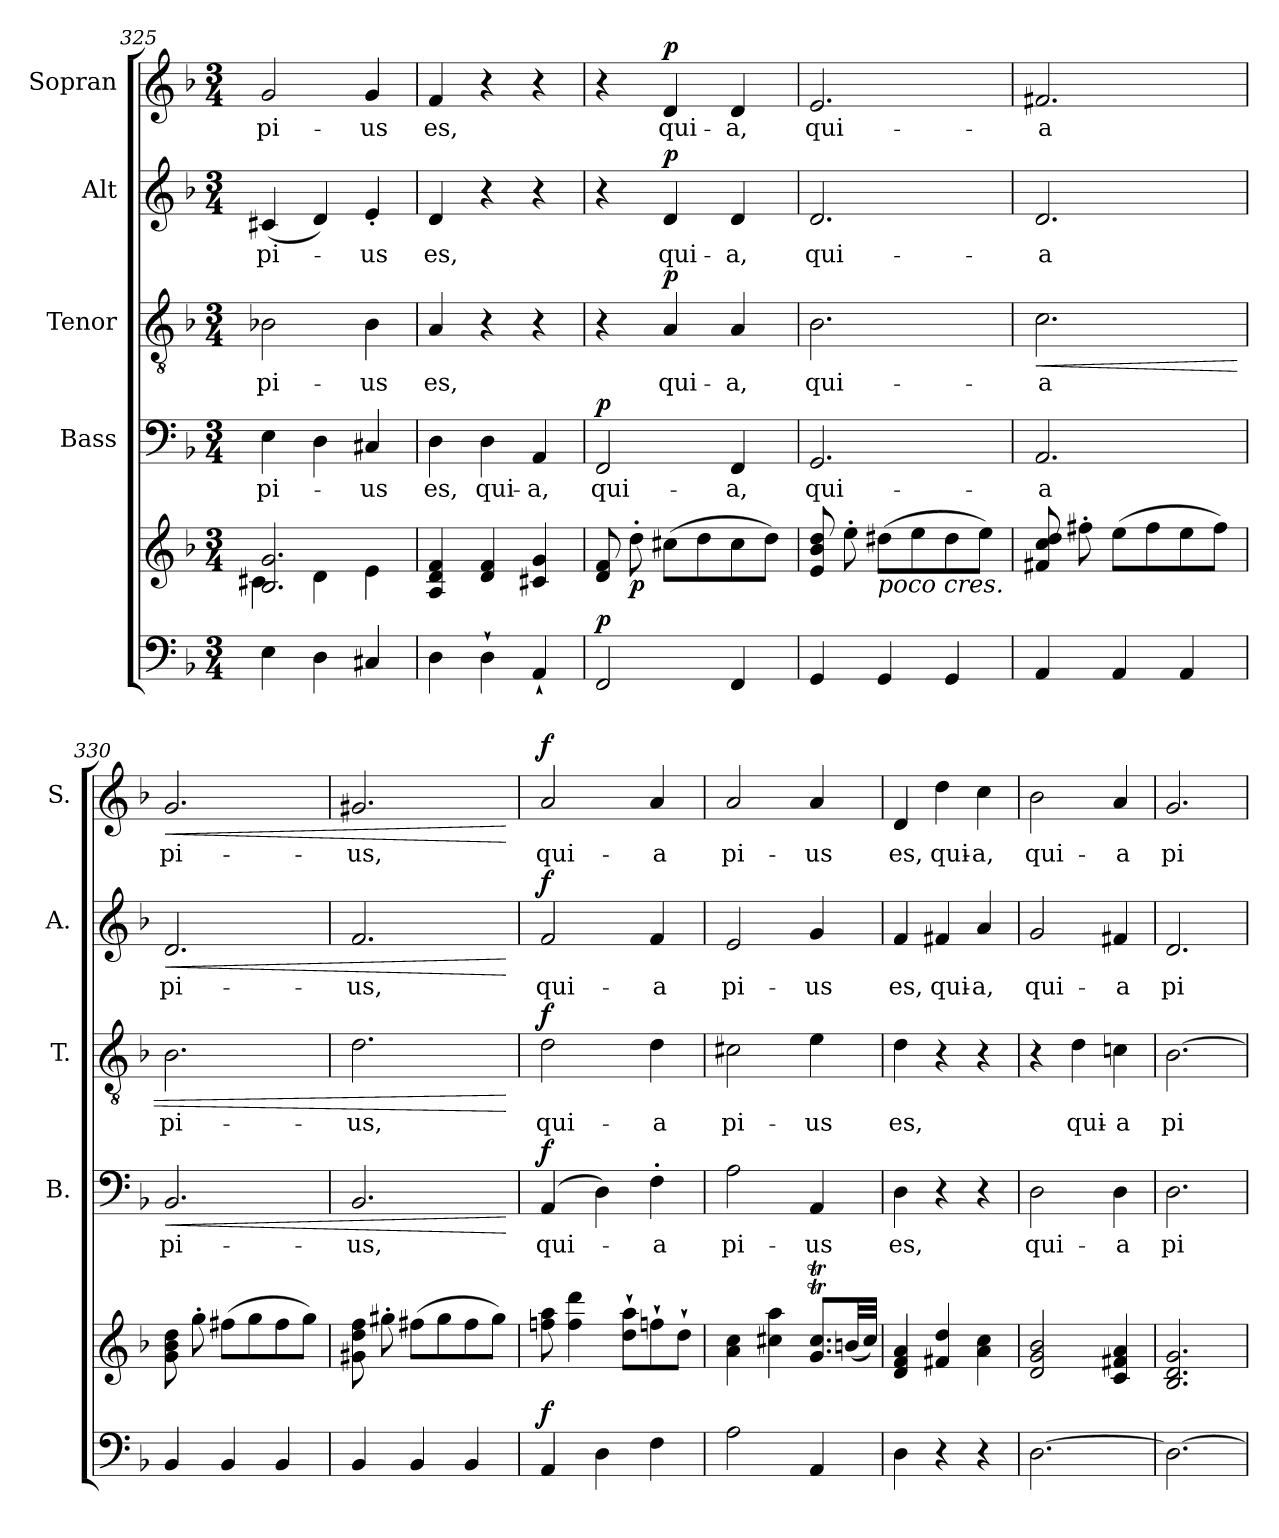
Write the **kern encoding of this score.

**kern	**kern	**dynam	**kern	**text	**dynam	**kern	**text	**dynam	**kern	**text	**dynam	**kern	**text	**dynam
*part5	*part5	*part5	*part4	*part4	*part4	*part3	*part3	*part3	*part2	*part2	*part2	*part1	*part1	*part1
*staff6	*staff5	*staff5/6	*staff4	*staff4	*staff4	*staff3	*staff3	*staff3	*staff2	*staff2	*staff2	*staff1	*staff1	*staff1
*	*	*	*I"Bass	*	*	*I"Tenor	*	*	*I"Alt	*	*	*I"Sopran	*	*
*	*	*	*I'B.	*	*	*I'T.	*	*	*I'A.	*	*	*I'S.	*	*
!!LO:PB:g=z
*clefF4	*clefG2	*	*clefF4	*	*	*clefGv2	*	*	*clefG2	*	*	*clefG2	*	*
*k[b-]	*k[b-]	*	*k[b-]	*	*	*k[b-]	*	*	*k[b-]	*	*	*k[b-]	*	*
*F:	*F:	*	*F:	*	*	*F:	*	*	*F:	*	*	*F:	*	*
*M3/4	*M3/4	*	*M3/4	*	*	*M3/4	*	*	*M3/4	*	*	*M3/4	*	*
=325	=325	=325	=325	=325	=325	=325	=325	=325	=325	=325	=325	=325	=325	=325
*	*^	*	*	*	*	*	*	*	*	*	*	*	*	*
!	!	!	!	!	!LO:LY:b	!	!	!LO:LY:b	!	!	!LO:LY:b	!	!	!LO:LY:b	!
4E\	2.B-/ 2.g/	4c#X\	.	4E\	pi-	.	2B-X\	pi-	.	(<4c#X/	pi-	.	2g/	pi-	.
4D\	.	4d\	.	4D\	.	.	.	.	.	4d/)	.	.	.	.	.
!	!	!	!	!	!LO:LY:b	!	!	!LO:LY:b	!	!	!LO:LY:b	!	!	!LO:LY:b	!
4C#X/	.	4e\	.	4C#X/	-us	.	4B-\	-us	.	4e'</	-us	.	4g/	-us	.
=326	=326	=326	=326	=326	=326	=326	=326	=326	=326	=326	=326	=326	=326	=326	=326
!	!	!	!	!	!LO:LY:b	!	!	!LO:LY:b	!	!	!LO:LY:b	!	!	!LO:LY:b	!
*	*v	*v	*	*	*	*	*	*	*	*	*	*	*	*	*
4D\	4A/ 4d/ 4f/	.	4D\	es,	.	4A/	es,	.	4d/	es,	.	4f/	es,	.
!	!	!	!	!LO:LY:b	!	!	!	!	!	!	!	!	!	!
4D`>\	4d/ 4f/	.	4D\	qui-	.	4r	.	.	4r	.	.	4r	.	.
!	!	!	!	!LO:LY:b	!	!	!	!	!	!	!	!	!	!
4AA`</	4c#X/ 4g/	.	4AA/	-a,	.	4r	.	.	4r	.	.	4r	.	.
=327	=327	=327	=327	=327	=327	=327	=327	=327	=327	=327	=327	=327	=327	=327
!	!	!LO:DY:a=2	!	!LO:LY:b	!LO:DY:a	!	!	!	!	!	!	!	!	!
2FF/	8d/ 8f/	p	2FF/	qui-	p	4r	.	.	4r	.	.	4r	.	.
!	!	!LO:DY:b	!	!	!	!	!	!	!	!	!	!	!	!
.	8dd'>\	p	.	.	.	.	.	.	.	.	.	.	.	.
!	!	!	!	!	!	!	!LO:LY:b	!LO:DY:a	!	!LO:LY:b	!LO:DY:a	!	!LO:LY:b	!LO:DY:a
.	(>8cc#X\L	.	.	.	.	4A/	qui-	p	4d/	qui-	p	4d/	qui-	p
.	8dd\	.	.	.	.	.	.	.	.	.	.	.	.	.
!	!	!	!	!LO:LY:b	!	!	!LO:LY:b	!	!	!LO:LY:b	!	!	!LO:LY:b	!
4FF/	8cc#\	.	4FF/	-a,	.	4A/	-a,	.	4d/	-a,	.	4d/	-a,	.
.	8dd\J)	.	.	.	.	.	.	.	.	.	.	.	.	.
=328	=328	=328	=328	=328	=328	=328	=328	=328	=328	=328	=328	=328	=328	=328
!	!	!	!	!LO:LY:b	!	!	!LO:LY:b	!	!	!LO:LY:b	!	!	!LO:LY:b	!
4GG/	8e/ 8b-/ 8dd/	.	2.GG/	qui-	.	2.B-\	qui-	.	2.d/	qui-	.	2.e/	qui-	.
.	8ee'>\	.	.	.	.	.	.	.	.	.	.	.	.	.
!	!LO:TX:b:i:t=poco cres.	!	!	!	!	!	!	!	!	!	!	!	!	!
4GG/	(>8dd#X\L	.	.	.	.	.	.	.	.	.	.	.	.	.
.	8ee\	.	.	.	.	.	.	.	.	.	.	.	.	.
4GG/	8dd#\	.	.	.	.	.	.	.	.	.	.	.	.	.
.	8ee\J)	.	.	.	.	.	.	.	.	.	.	.	.	.
=329	=329	=329	=329	=329	=329	=329	=329	=329	=329	=329	=329	=329	=329	=329
!	!	!	!	!LO:LY:b	!	!	!LO:LY:b	!LO:HP:b	!	!LO:LY:b	!	!	!LO:LY:b	!
4AA/	8f#X/ 8cc/ 8dd/	.	2.AA/	-a	.	2.c\	-a	<	2.d/	-a	.	2.f#X/	-a	.
.	8ff#X'>\	.	.	.	.	.	.	.	.	.	.	.	.	.
4AA/	(>8ee\L	.	.	.	.	.	.	.	.	.	.	.	.	.
.	8ff#\	.	.	.	.	.	.	.	.	.	.	.	.	.
4AA/	8ee\	.	.	.	.	.	.	.	.	.	.	.	.	.
.	8ff#\J)	.	.	.	.	.	.	.	.	.	.	.	.	.
=330	=330	=330	=330	=330	=330	=330	=330	=330	=330	=330	=330	=330	=330	=330
!	!	!	!	!LO:LY:b	!LO:HP:b	!	!LO:LY:b	!	!	!LO:LY:b	!LO:HP:b	!	!LO:LY:b	!LO:HP:b
4BB-/	8g\ 8b-\ 8dd\	.	2.BB-/	pi-	<	2.B-\	pi-	.	2.d/	pi-	<	2.g/	pi-	<
.	8gg'>\	.	.	.	.	.	.	.	.	.	.	.	.	.
4BB-/	(>8ff#X\L	.	.	.	.	.	.	.	.	.	.	.	.	.
.	8gg\	.	.	.	.	.	.	.	.	.	.	.	.	.
4BB-/	8ff#\	.	.	.	.	.	.	.	.	.	.	.	.	.
.	8gg\J)	.	.	.	.	.	.	.	.	.	.	.	.	.
!!LO:LB:g=z
=331	=331	=331	=331	=331	=331	=331	=331	=331	=331	=331	=331	=331	=331	=331
!	!	!	!	!LO:LY:b	!	!	!LO:LY:b	!	!	!LO:LY:b	!	!	!LO:LY:b	!
4BB-/	8g#X\ 8dd\ 8ff\	.	2.BB-/	-us,	.	2.d\	-us,	.	2.f/	-us,	.	2.g#X/	-us,	.
.	8gg#X'>\	.	.	.	.	.	.	.	.	.	.	.	.	.
4BB-/	(>8ff#X\L	.	.	.	.	.	.	.	.	.	.	.	.	.
.	8gg#\	.	.	.	.	.	.	.	.	.	.	.	.	.
4BB-/	8ff#\	.	.	.	.	.	.	.	.	.	.	.	.	.
.	8gg#\J)	.	.	.	.	.	.	.	.	.	.	.	.	.
.	.	.	.	.	[	.	.	[	.	.	[	.	.	[
=332	=332	=332	=332	=332	=332	=332	=332	=332	=332	=332	=332	=332	=332	=332
!	!	!LO:DY:a=2	!	!LO:LY:b	!LO:DY:a	!	!LO:LY:b	!LO:DY:a	!	!LO:LY:b	!LO:DY:a	!	!LO:LY:b	!LO:DY:a
4AA/	8ffn\ 8aa\	f	(4AA/	qui-	f	2d\	qui-	f	2f/	qui-	f	2a/	qui-	f
.	4ff\ 4ddd\	.	.	.	.	.	.	.	.	.	.	.	.	.
4D\	.	.	4D\)	.	.	.	.	.	.	.	.	.	.	.
.	8dd\`> 8aa\`>L	.	.	.	.	.	.	.	.	.	.	.	.	.
!	!	!	!	!LO:LY:b	!	!	!LO:LY:b	!	!	!LO:LY:b	!	!	!LO:LY:b	!
4F\	8ffn`>\	.	4F'>\	-a	.	4d\	-a	.	4f/	-a	.	4a/	-a	.
.	8dd`>\J	.	.	.	.	.	.	.	.	.	.	.	.	.
=333	=333	=333	=333	=333	=333	=333	=333	=333	=333	=333	=333	=333	=333	=333
!	!	!	!	!LO:LY:b	!	!	!LO:LY:b	!	!	!LO:LY:b	!	!	!LO:LY:b	!
2A\	4a\ 4cc\	.	2A\	pi-	.	2c#X\	pi-	.	2e/	pi-	.	2a/	pi-	.
.	4cc#X\ 4aa\	.	.	.	.	.	.	.	.	.	.	.	.	.
!	!	!	!	!LO:LY:b	!	!	!LO:LY:b	!	!	!LO:LY:b	!	!	!LO:LY:b	!
4AA/	8.g/T 8.cc#/TL	.	4AA/	-us	.	4e\	-us	.	4g/	-us	.	4a/	-us	.
.	(<32b/LL	.	.	.	.	.	.	.	.	.	.	.	.	.
.	32cc#/JJJ)	.	.	.	.	.	.	.	.	.	.	.	.	.
=334	=334	=334	=334	=334	=334	=334	=334	=334	=334	=334	=334	=334	=334	=334
!	!	!	!	!LO:LY:b	!	!	!LO:LY:b	!	!	!LO:LY:b	!	!	!LO:LY:b	!
4D\	4d/ 4f/ 4a/	.	4D\	es,	.	4d\	es,	.	4f/	es,	.	4d/	es,	.
!	!	!	!	!	!	!	!	!	!	!LO:LY:b	!	!	!LO:LY:b	!
4r	4f#X/ 4dd/	.	4r	.	.	4r	.	.	4f#X/	qui-	.	4dd\	qui-	.
!	!	!	!	!	!	!	!	!	!	!LO:LY:b	!	!	!LO:LY:b	!
4r	4a\ 4cc\	.	4r	.	.	4r	.	.	4a/	-a,	.	4cc\	-a,	.
=335	=335	=335	=335	=335	=335	=335	=335	=335	=335	=335	=335	=335	=335	=335
!	!	!	!	!LO:LY:b	!	!	!	!	!	!LO:LY:b	!	!	!LO:LY:b	!
[2.D\	2d/ 2g/ 2b-/	.	2D\	qui-	.	4r	.	.	2g/	qui-	.	2b-\	qui-	.
!	!	!	!	!	!	!	!LO:LY:b	!	!	!	!	!	!	!
.	.	.	.	.	.	4d\	qui-	.	.	.	.	.	.	.
!	!	!	!	!LO:LY:b	!	!	!LO:LY:b	!	!	!LO:LY:b	!	!	!LO:LY:b	!
.	4c/ 4f#X/ 4a/	.	4D\	-a	.	4cn\	-a	.	4f#X/	-a	.	4a/	-a	.
=336	=336	=336	=336	=336	=336	=336	=336	=336	=336	=336	=336	=336	=336	=336
!	!	!	!	!LO:LY:b	!	!	!LO:LY:b	!	!	!LO:LY:b	!	!	!LO:LY:b	!
2.D\_	2.B-/ 2.d/ 2.g/	.	2.D\	pi-	.	[2.B-\	pi-	.	2.d/	pi-	.	2.g/	pi-	.
=	=	=	=	=	=	=	=	=	=	=	=	=	=	=
*-	*-	*-	*-	*-	*-	*-	*-	*-	*-	*-	*-	*-	*-	*-
